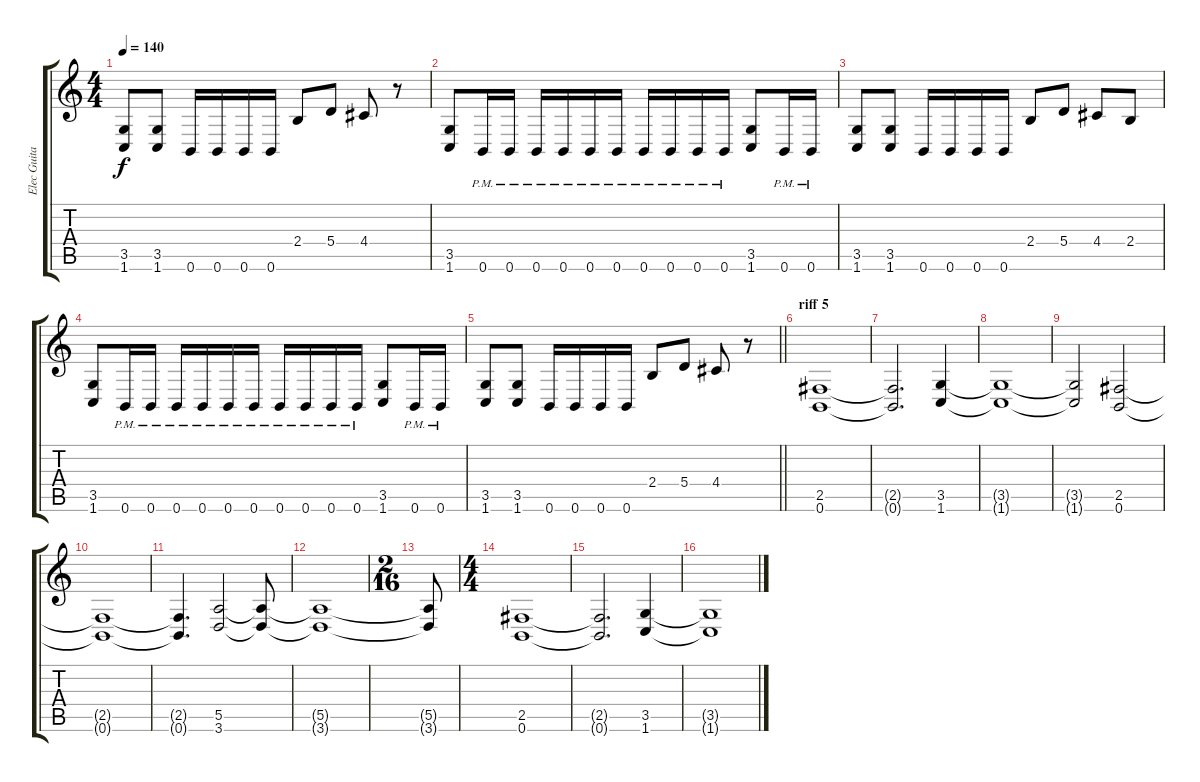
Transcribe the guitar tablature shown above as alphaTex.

\track ("Elec Guitar 2" "Elec Guita") {instrument distortionguitar}
\staff {score tabs}
\tuning (B3 Gb3 D3 A2 E2 B1) {hide}
\ts (4 4)
\tempo 140
\clef g2
\ks c
(3.5 1.6).8{dy f} (3.5 1.6).8 0.6.16 0.6.16 0.6.16 0.6.16 2.4.8 5.4.8 4.4.8 r.8 |
(3.5 1.6).8 0.6{pm}.16 0.6{pm}.16 0.6{pm}.16 0.6{pm}.16 0.6{pm}.16 0.6{pm}.16 0.6{pm}.16 0.6{pm}.16 0.6{pm}.16 0.6{pm}.16 (3.5 1.6).8 0.6{pm}.16 0.6{pm}.16 |
(3.5 1.6).8 (3.5 1.6).8 0.6.16 0.6.16 0.6.16 0.6.16 2.4.8 5.4.8 4.4.8 2.4.8 |
(3.5 1.6).8 0.6{pm}.16 0.6{pm}.16 0.6{pm}.16 0.6{pm}.16 0.6{pm}.16 0.6{pm}.16 0.6{pm}.16 0.6{pm}.16 0.6{pm}.16 0.6{pm}.16 (3.5 1.6).8 0.6{pm}.16 0.6{pm}.16 |
\barLineRight lightlight
(3.5 1.6).8 (3.5 1.6).8 0.6.16 0.6.16 0.6.16 0.6.16 2.4.8 5.4.8 4.4.8 r.8 |
\section ("" "riff 5")
(2.5 0.6).1 |
(2.5{t} 0.6{t}).2{d} (3.5 1.6).4 |
(3.5{t} 1.6{t}).1 |
(3.5{t} 1.6{t}).2 (2.5 0.6).2 |
(2.5{t} 0.6{t}).1 |
(2.5{t} 0.6{t}).4{d} (5.5 3.6).2 (5.5{t} 3.6{t}).8 |
(5.5{t} 3.6{t}).1 |
\ts (2 16)
(5.5{t} 3.6{t}).8 |
\ts (4 4)
(2.5 0.6).1 |
(2.5{t} 0.6{t}).2{d} (3.5 1.6).4 |
(3.5{t} 1.6{t}).1
